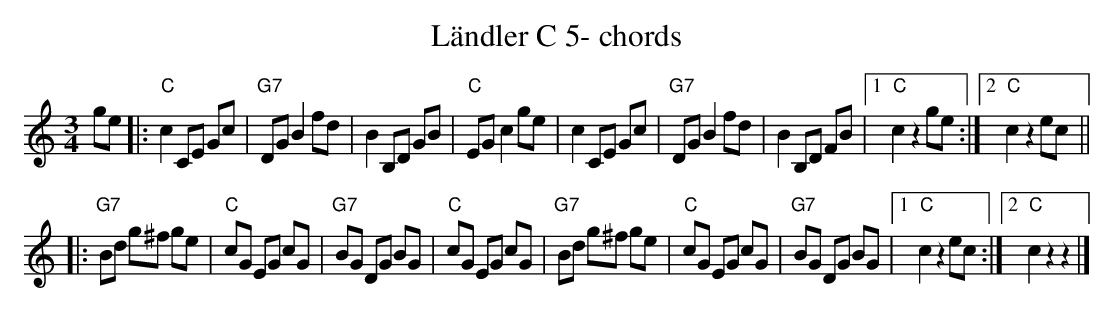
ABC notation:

X:1
T:Ländler C 5- chords
M:3/4
L:1/8
K:Cmaj%%MIDI gchordon
ge |: "C"c2 CE Gc | "G7"DG B2 fd | B2 B,D GB | "C"EG c2 ge | c2 CE Gc | "G7"DG B2 fd | B2 B,D FB |1 "C"c2z2 ge :|2 "C"c2z2 ec ||
|: "G7"Bd g^f ge | "C"cG EG cG | "G7"BG DG BG | "C"cG EG cG | "G7"Bd g^f ge | "C"cG EG cG | "G7"BG DG BG |1 "C"c2z2ec :|2 "C"c2z2z2 |]
